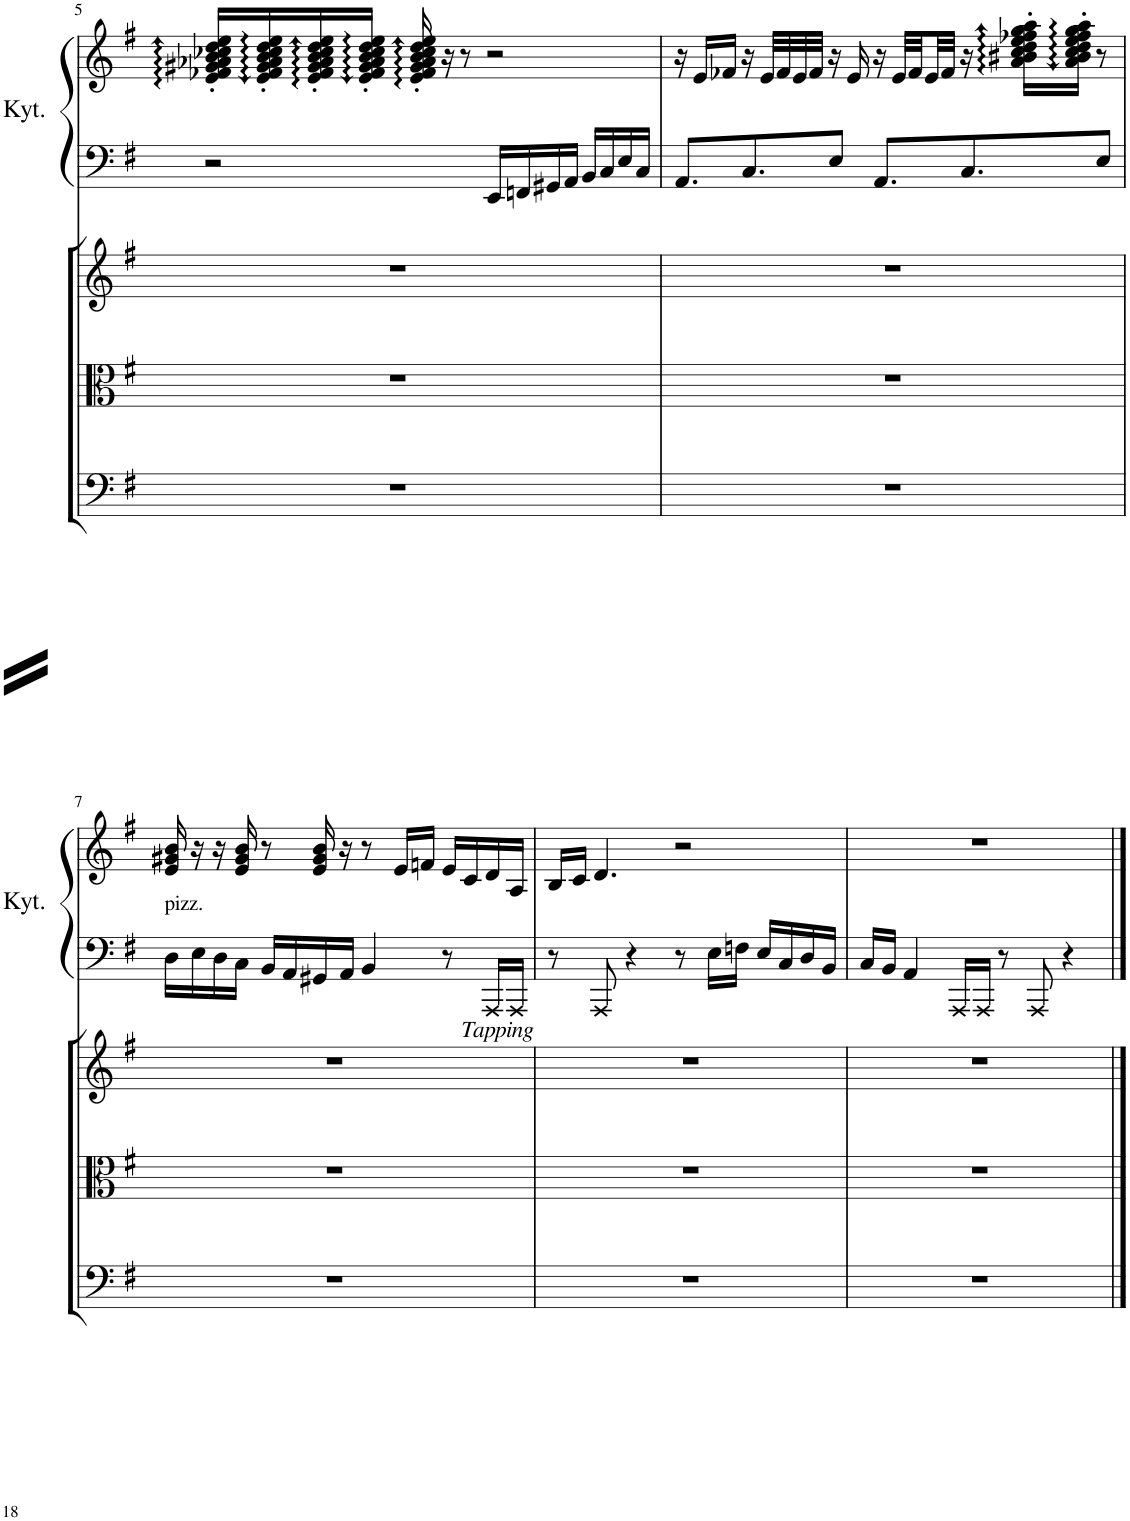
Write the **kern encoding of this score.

**kern	**kern	**kern	**kern	**kern
*part4	*part3	*part2	*part1	*part1
*staff5	*staff4	*staff3	*staff2	*staff1
*I"Violoncello	*I"Viola	*I"Housle	*I"Harfa	*
*I'Vc	*I'Vla	*	*	*
!!LO:PB:g=z
*clefF4	*clefC3	*clefG2	*clefF4	*clefG2
*k[f#]	*k[f#]	*k[f#]	*k[f#]	*k[f#]
*M4/4	*M4/4	*M4/4	*M4/4	*M4/4
=5	=5	=5	=5	=5
1r	1r	1r	2r	16e/' 16f-X/' 16g#X/' 16a-X/' 16b/' 16cc-X/' 16dd/' 16ee/'LL
.	.	.	.	16e/' 16f-/' 16g#/' 16a-/' 16b/' 16cc-/' 16dd/' 16ee/'
.	.	.	.	16e/' 16f-/' 16g#/' 16a-/' 16b/' 16cc-/' 16dd/' 16ee/'
.	.	.	.	16e/' 16f-/' 16g#/' 16a-/' 16b/' 16cc-/' 16dd/' 16ee/'JJ
.	.	.	.	16e/' 16f-/' 16g#/' 16a-/' 16b/' 16cc-/' 16dd/' 16ee/'
.	.	.	.	16r
.	.	.	.	8r
.	.	.	16EE/LL	2r
.	.	.	16FFn/	.
.	.	.	16GG#X/	.
.	.	.	16AA/JJ	.
.	.	.	16BB/LL	.
.	.	.	16C/	.
.	.	.	16E/	.
.	.	.	16C/JJ	.
=6	=6	=6	=6	=6
1r	1r	1r	8.AA/L	16r
.	.	.	.	16e/LL
.	.	.	.	16f-X/JJ
.	.	.	8.C/	16r
.	.	.	.	32e/LLL
.	.	.	.	32f-/
.	.	.	.	32e/
.	.	.	.	32f-/JJJ
.	.	.	8E/J	16r
.	.	.	.	16e/
.	.	.	8.AA/L	16r
.	.	.	.	32e/LLL
.	.	.	.	32f-/
.	.	.	.	32e/
.	.	.	.	32f-/JJJ
.	.	.	8.C/	16r
.	.	.	.	16a\' 16b#X\' 16cc\' 16dd\' 16ee\' 16ff-X\' 16gg\' 16aa\'LL
.	.	.	.	16a\' 16b#\' 16cc\' 16dd\' 16ee\' 16ff-\' 16gg\' 16aa\'JJ
.	.	.	8E/J	8r
!!LO:LB:g=z
=7	=7	=7	=7	=7
!	!	!	!LO:TX:a:t=pizz.	!
1r	1r	1r	16D\LL	16e/ 16g#X/ 16b/
.	.	.	16E\	16r
.	.	.	16D\	16r
.	.	.	16C\JJ	16e/ 16g#/ 16b/
.	.	.	16BB/LL	8r
.	.	.	16AA/	.
.	.	.	16GG#X/	16e/ 16g#/ 16b/
.	.	.	16AA/JJ	16r
.	.	.	4BB/	8r
.	.	.	.	16e/LL
.	.	.	.	16fn/JJ
.	.	.	8r	16e/LL
.	.	.	.	16c/
!	!	!	!LO:TX:b:i:t=Tapping	!
.	.	.	16AAA/LL	16d/
.	.	.	16AAA/JJ	16A/JJ
=8	=8	=8	=8	=8
1r	1r	1r	8r	16B/LL
.	.	.	.	16c/JJ
.	.	.	8AAA/	4.d/
.	.	.	4r	.
.	.	.	8r	2r
.	.	.	16E\LL	.
.	.	.	16Fn\JJ	.
.	.	.	16E/LL	.
.	.	.	16C/	.
.	.	.	16D/	.
.	.	.	16BB/JJ	.
=9	=9	=9	=9	=9
1r	1r	1r	16C/LL	1r
.	.	.	16BB/JJ	.
.	.	.	4AA/	.
.	.	.	16AAA/LL	.
.	.	.	16AAA/JJ	.
.	.	.	8r	.
.	.	.	8AAA/	.
.	.	.	4r	.
==	==	==	==	==
*-	*-	*-	*-	*-
